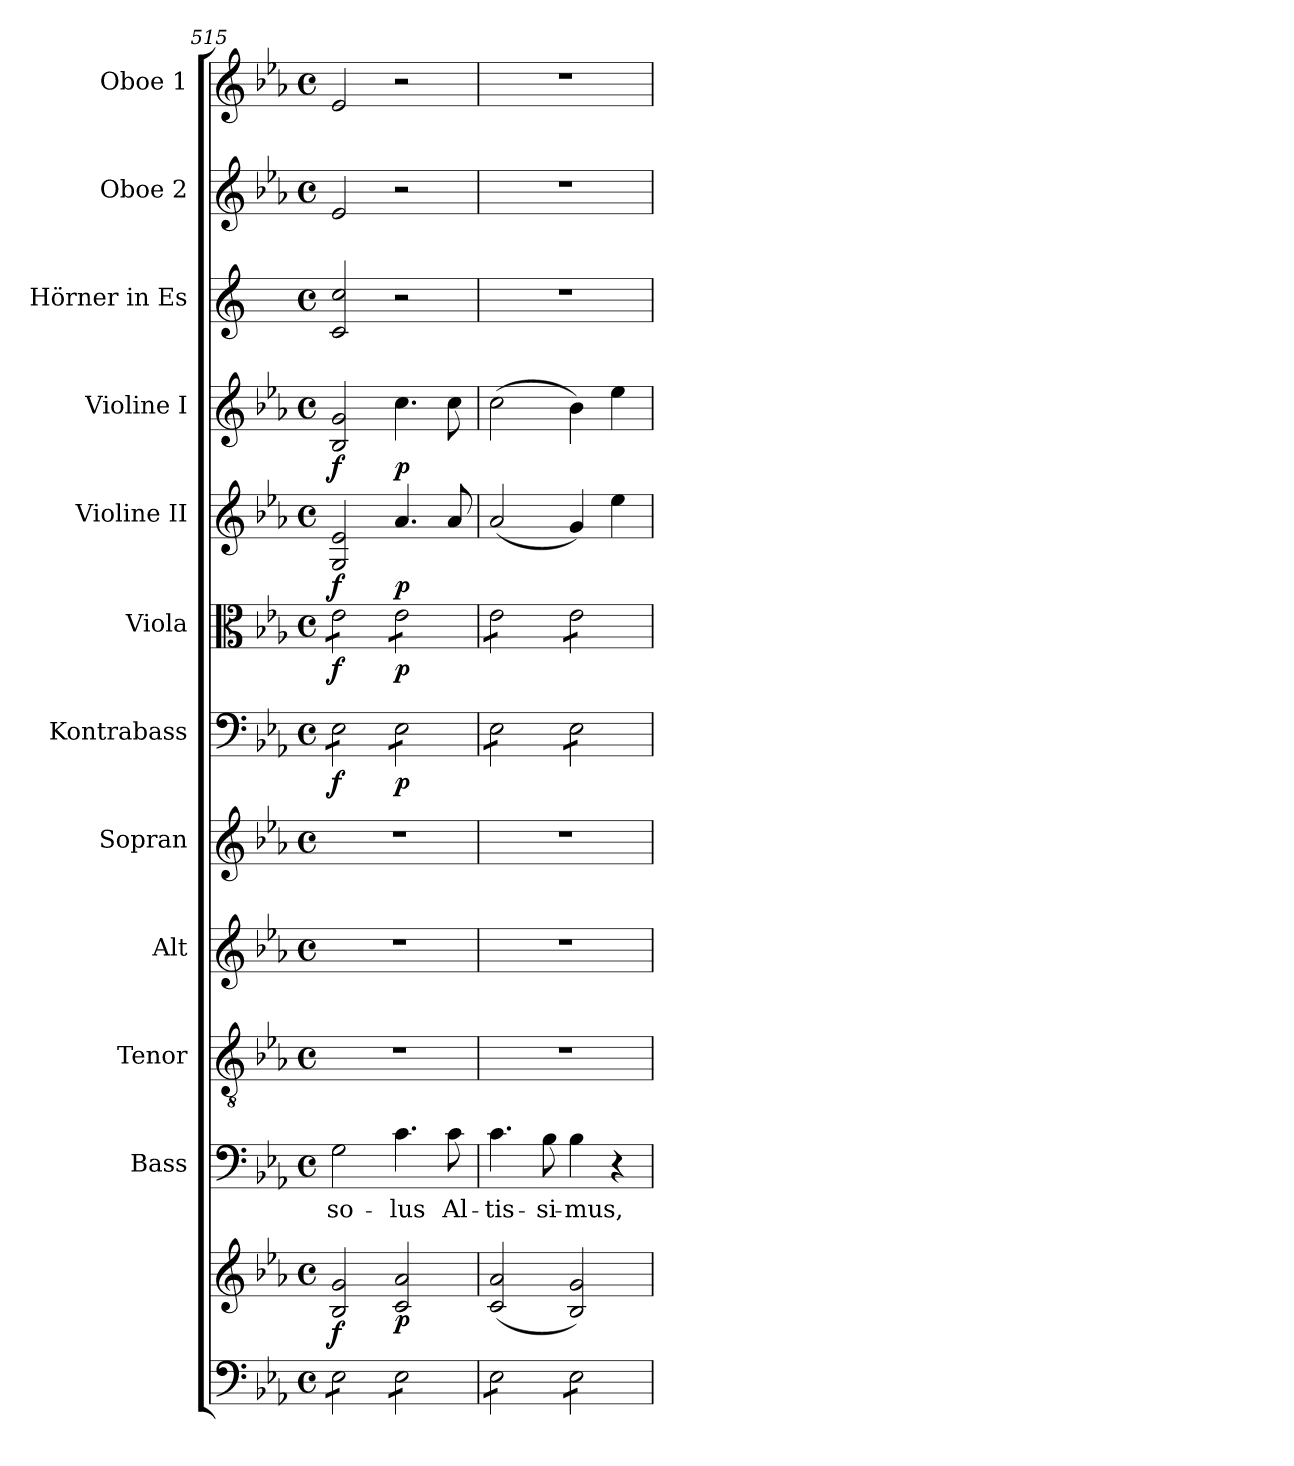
**kern	**kern	**dynam	**kern	**text	**kern	**kern	**kern	**kern	**dynam	**kern	**dynam	**kern	**dynam	**kern	**dynam	**kern	**kern	**kern
*part12	*part12	*part12	*part11	*part11	*part10	*part9	*part8	*part7	*part7	*part6	*part6	*part5	*part5	*part4	*part4	*part3	*part2	*part1
*staff13	*staff12	*staff12/13	*staff11	*staff11	*staff10	*staff9	*staff8	*staff7	*staff7	*staff6	*staff6	*staff5	*staff5	*staff4	*staff4	*staff3	*staff2	*staff1
*	*	*	*I"Bass	*	*I"Tenor	*I"Alt	*I"Sopran	*I"Kontrabass	*	*I"Viola	*	*I"Violine II	*	*I"Violine I	*	*I"Hörner in Es	*I"Oboe 2	*I"Oboe 1
*	*	*	*I'B.	*	*I'T.	*I'A.	*I'S.	*I'Kb.	*	*I'Vla.	*	*I'Vl. II	*	*I'Vl. I	*	*	*I'Ob. 2	*I'Ob. 1
!!LO:PB:g=z
*clefF4	*clefG2	*	*clefF4	*	*clefGv2	*clefG2	*clefG2	*clefF4	*	*clefC3	*	*clefG2	*	*clefG2	*	*clefG2	*clefG2	*clefG2
*	*	*	*	*	*	*	*	*ITrd7c12	*	*	*	*	*	*	*	*ITrd5c9	*	*
*k[b-e-a-]	*k[b-e-a-]	*	*k[b-e-a-]	*	*k[b-e-a-]	*k[b-e-a-]	*k[b-e-a-]	*k[b-e-a-]	*	*k[b-e-a-]	*	*k[b-e-a-]	*	*k[b-e-a-]	*	*k[b-e-a-]	*k[b-e-a-]	*k[b-e-a-]
*E-:	*E-:	*	*E-:	*	*E-:	*E-:	*E-:	*E-:	*	*E-:	*	*E-:	*	*E-:	*	*E-:	*E-:	*E-:
*M4/4	*M4/4	*	*M4/4	*	*M4/4	*M4/4	*M4/4	*M4/4	*	*M4/4	*	*M4/4	*	*M4/4	*	*M4/4	*M4/4	*M4/4
*met(c)	*met(c)	*	*met(c)	*	*met(c)	*met(c)	*met(c)	*met(c)	*	*met(c)	*	*met(c)	*	*met(c)	*	*met(c)	*met(c)	*met(c)
=515	=515	=515	=515	=515	=515	=515	=515	=515	=515	=515	=515	=515	=515	=515	=515	=515	=515	=515
!	!	!LO:DY:b	!	!LO:LY:b	!	!	!	!	!LO:DY:b	!	!LO:DY:b	!	!LO:DY:b	!	!LO:DY:b	!	!	!
*tremolo	*	*	*	*	*	*	*	*	*	*	*	*	*	*	*	*	*	*
*	*	*	*	*	*	*	*	*tremolo	*	*	*	*	*	*	*	*	*	*
*	*	*	*	*	*	*	*	*	*	*tremolo	*	*	*	*	*	*	*	*
8E-\L	2B-/ 2g/	f	2G\	so-	1r	1r	1r	8EE-\L	f	8e-\L	f	2G/ 2e-/	f	2B-/ 2g/	f	2E-/ 2e-/	2e-/	2e-/
8E-\	.	.	.	.	.	.	.	8EE-\	.	8e-\	.	.	.	.	.	.	.	.
8E-\	.	.	.	.	.	.	.	8EE-\	.	8e-\	.	.	.	.	.	.	.	.
8E-\J	.	.	.	.	.	.	.	8EE-\J	.	8e-\J	.	.	.	.	.	.	.	.
!	!	!LO:DY:b	!	!LO:LY:b	!	!	!	!	!LO:DY:b	!	!LO:DY:b	!	!LO:DY:b	!	!LO:DY:b	!	!	!
8E-\L	2c/ 2a-/	p	4.c\	-lus	.	.	.	8EE-\L	p	8e-\L	p	4.a-/	p	4.cc\	p	2r	2r	2r
8E-\	.	.	.	.	.	.	.	8EE-\	.	8e-\	.	.	.	.	.	.	.	.
8E-\	.	.	.	.	.	.	.	8EE-\	.	8e-\	.	.	.	.	.	.	.	.
!	!	!	!	!LO:LY:b	!	!	!	!	!	!	!	!	!	!	!	!	!	!
8E-\J	.	.	8c\	Al-	.	.	.	8EE-\J	.	8e-\J	.	8a-/	.	8cc\	.	.	.	.
=516	=516	=516	=516	=516	=516	=516	=516	=516	=516	=516	=516	=516	=516	=516	=516	=516	=516	=516
!	!	!	!	!LO:LY:b	!	!	!	!	!	!	!	!	!	!	!	!	!	!
8E-\L	(<2c/ 2a-/	.	4.c\	-tis-	1r	1r	1r	8EE-\L	.	8e-\L	.	(<2a-/	.	(>2cc\	.	1r	1r	1r
8E-\	.	.	.	.	.	.	.	8EE-\	.	8e-\	.	.	.	.	.	.	.	.
8E-\	.	.	.	.	.	.	.	8EE-\	.	8e-\	.	.	.	.	.	.	.	.
!	!	!	!	!LO:LY:b	!	!	!	!	!	!	!	!	!	!	!	!	!	!
8E-\J	.	.	8B-\	-si-	.	.	.	8EE-\J	.	8e-\J	.	.	.	.	.	.	.	.
!	!	!	!	!LO:LY:b	!	!	!	!	!	!	!	!	!	!	!	!	!	!
8E-\L	2B-/ 2g/)	.	4B-\	-mus,	.	.	.	8EE-\L	.	8e-\L	.	4g/)	.	4b-\)	.	.	.	.
8E-\	.	.	.	.	.	.	.	8EE-\	.	8e-\	.	.	.	.	.	.	.	.
8E-\	.	.	4r	.	.	.	.	8EE-\	.	8e-\	.	4ee-\	.	4ee-\	.	.	.	.
8E-\J	.	.	.	.	.	.	.	8EE-\J	.	8e-\J	.	.	.	.	.	.	.	.
*	*	*	*	*	*	*	*	*	*	*Xtremolo	*	*	*	*	*	*	*	*
*	*	*	*	*	*	*	*	*Xtremolo	*	*	*	*	*	*	*	*	*	*
*Xtremolo	*	*	*	*	*	*	*	*	*	*	*	*	*	*	*	*	*	*
=	=	=	=	=	=	=	=	=	=	=	=	=	=	=	=	=	=	=
*-	*-	*-	*-	*-	*-	*-	*-	*-	*-	*-	*-	*-	*-	*-	*-	*-	*-	*-
